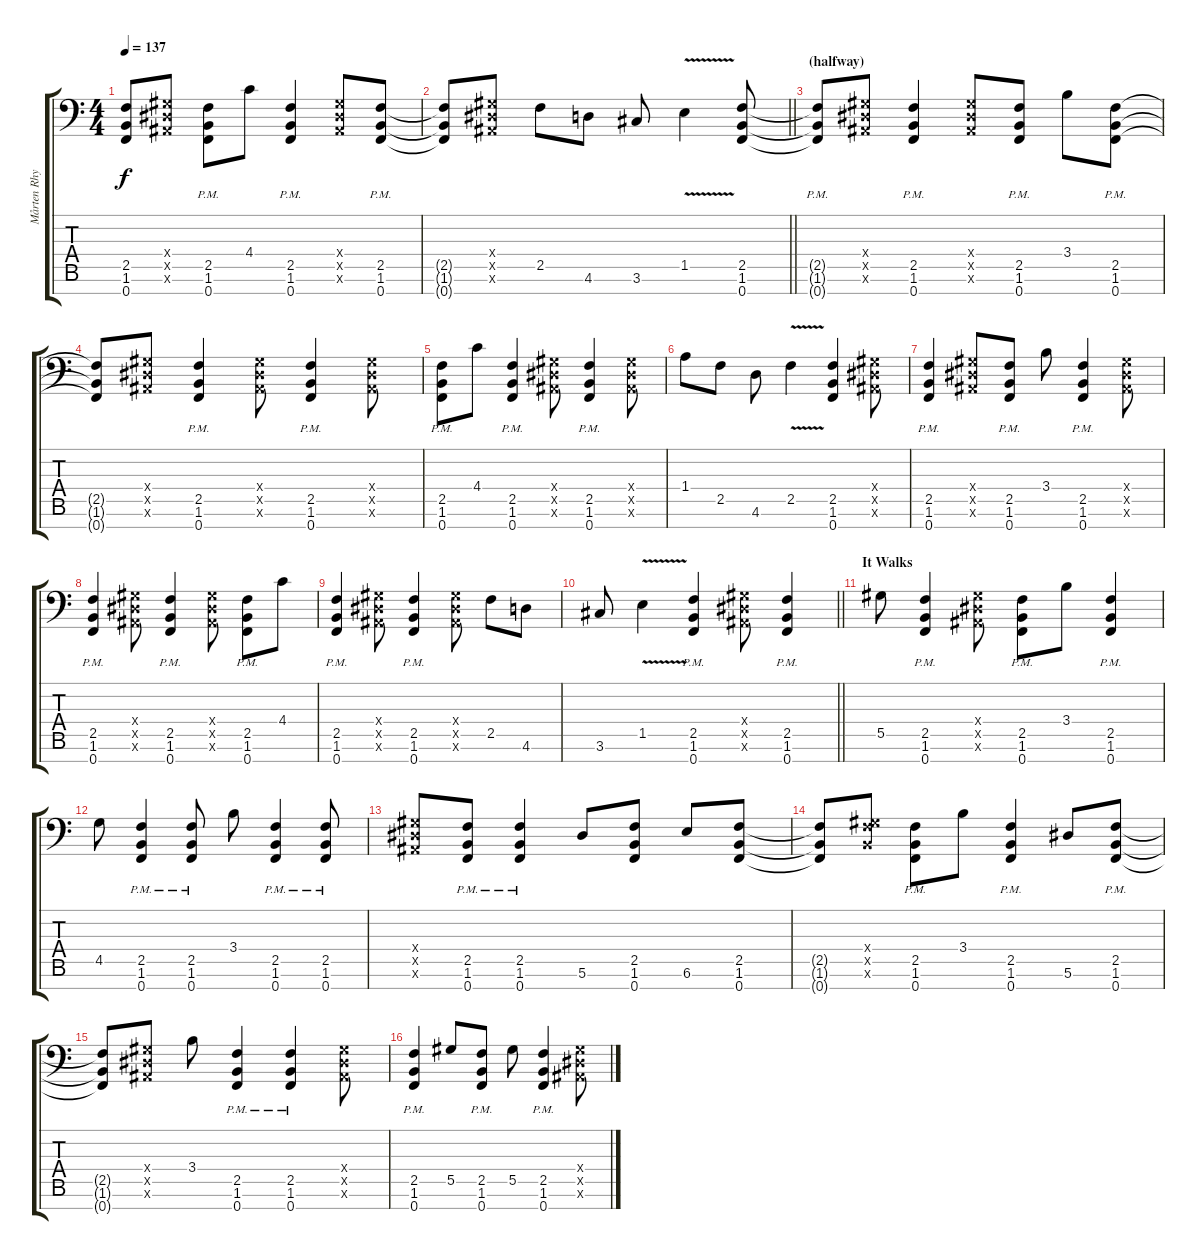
\track ("Mårten Rhythm" "Mårten Rhy") {instrument distortionguitar}
\staff {score tabs}
\tuning (Bb3 Gb3 Db3 Ab2 Eb2 Bb1 F1) {hide}
\ts (4 4)
\tempo 137
\clef f4
\ks c
(2.5{t} 1.6{t} 0.7{t}).8{dy f} (0.4{x} 0.5{x} 0.6{x}).8 (2.5{pm} 1.6 0.7).8 4.4.8 (2.5{pm} 1.6{pm} 0.7{pm}).4 (0.4{x} 0.5{x} 0.6{x}).8 (2.5{pm} 1.6{pm} 0.7{pm}).8 |
\barLineRight lightlight
(2.5{t} 1.6{t} 0.7{t}).8 (0.4{x} 0.5{x} 0.6{x}).8 2.5.8 4.6.8 3.6.8 1.5{v}.4 (2.5 1.6 0.7).8 |
\section ("" "(halfway)")
(2.5{pm t} 1.6{pm t} 0.7{pm t}).8 (0.4{x} 0.5{x} 0.6{x}).8 (2.5{pm} 1.6{pm} 0.7{pm}).4 (0.4{x} 0.5{x} 0.6{x}).8 (2.5{pm} 1.6 0.7).8 3.4.8 (2.5{pm} 1.6{pm} 0.7{pm}).8 |
(2.5{t} 1.6{t} 0.7{t}).8 (0.4{x} 0.5{x} 0.6{x}).8 (2.5{pm} 1.6{pm} 0.7{pm}).4 (0.4{x} 0.5{x} 0.6{x}).8 (2.5{pm} 1.6{pm} 0.7{pm}).4 (0.4{x} 0.5{x} 0.6{x}).8 |
(2.5{pm} 1.6 0.7).8 4.4.8 (2.5{pm} 1.6{pm} 0.7{pm}).4 (0.4{x} 0.5{x} 0.6{x}).8 (2.5{pm} 1.6{pm} 0.7{pm}).4 (0.4{x} 0.5{x} 0.6{x}).8 |
1.4.8 2.5.8 4.6.8 2.5{v}.4 (2.5 1.6 0.7).4 (0.4{x} 0.5{x} 0.6{x}).8 |
(2.5{pm} 1.6{pm} 0.7{pm}).4 (0.4{x} 0.5{x} 0.6{x}).8 (2.5{pm} 1.6{pm} 0.7{pm}).8 3.4.8 (2.5{pm} 1.6{pm} 0.7{pm}).4 (0.4{x} 0.5{x} 0.6{x}).8 |
(2.5{pm} 1.6{pm} 0.7{pm}).4 (0.4{x} 0.5{x} 0.6{x}).8 (2.5{pm} 1.6{pm} 0.7{pm}).4 (0.4{x} 0.5{x} 0.6{x}).8 (2.5{pm} 1.6 0.7).8 4.4.8 |
(2.5{pm} 1.6{pm} 0.7{pm}).4 (0.4{x} 0.5{x} 0.6{x}).8 (2.5{pm} 1.6{pm} 0.7{pm}).4 (0.4{x} 0.5{x} 0.6{x}).8 2.5.8 4.6.8 |
\barLineRight lightlight
3.6.8 1.5{v}.4 (2.5{pm} 1.6{pm} 0.7{pm}).4 (0.4{x} 0.5{x} 0.6{x}).8 (2.5{pm} 1.6{pm} 0.7{pm}).4 |
\section ("" "It Walks")
5.5.8 (2.5{pm} 1.6{pm} 0.7{pm}).4 (0.4{x} 0.5{x} 0.6{x}).8 (2.5{pm} 1.6{pm} 0.7{pm}).8 3.4.8 (2.5{pm} 1.6{pm} 0.7{pm}).4 |
4.5.8 (2.5{pm} 1.6{pm} 0.7{pm}).4 (2.5{pm} 1.6{pm} 0.7{pm}).8 3.4.8 (2.5{pm} 1.6{pm} 0.7{pm}).4 (2.5{pm} 1.6{pm} 0.7{pm}).8 |
(0.4{x} 0.5{x} 0.6{x}).8 (2.5{pm} 1.6{pm} 0.7{pm}).8 (2.5{pm} 1.6{pm} 0.7{pm}).4 5.6.8 (2.5 1.6 0.7).8 6.6.8 (2.5 1.6 0.7).8 |
(2.5{t} 1.6{t} 0.7{t}).8 (0.4{x} 2.5{x} 1.6{x}).8 (2.5{pm} 1.6{pm} 0.7{pm}).8 3.4.8 (2.5{pm} 1.6{pm} 0.7{pm}).4 5.6.8 (2.5{pm} 1.6{pm} 0.7{pm}).8 |
(2.5{t} 1.6{t} 0.7{t}).8 (0.4{x} 0.5{x} 0.6{x}).8 3.4.8 (2.5{pm} 1.6{pm} 0.7{pm}).4 (2.5{pm} 1.6{pm} 0.7{pm}).4 (0.4{x} 0.5{x} 0.6{x}).8 |
(2.5{pm} 1.6{pm} 0.7{pm}).4 5.5.8 (2.5{pm} 1.6{pm} 0.7{pm}).8 5.5.8 (2.5{pm} 1.6{pm} 0.7{pm}).4 (0.4{x} 0.5{x} 0.6{x}).8
